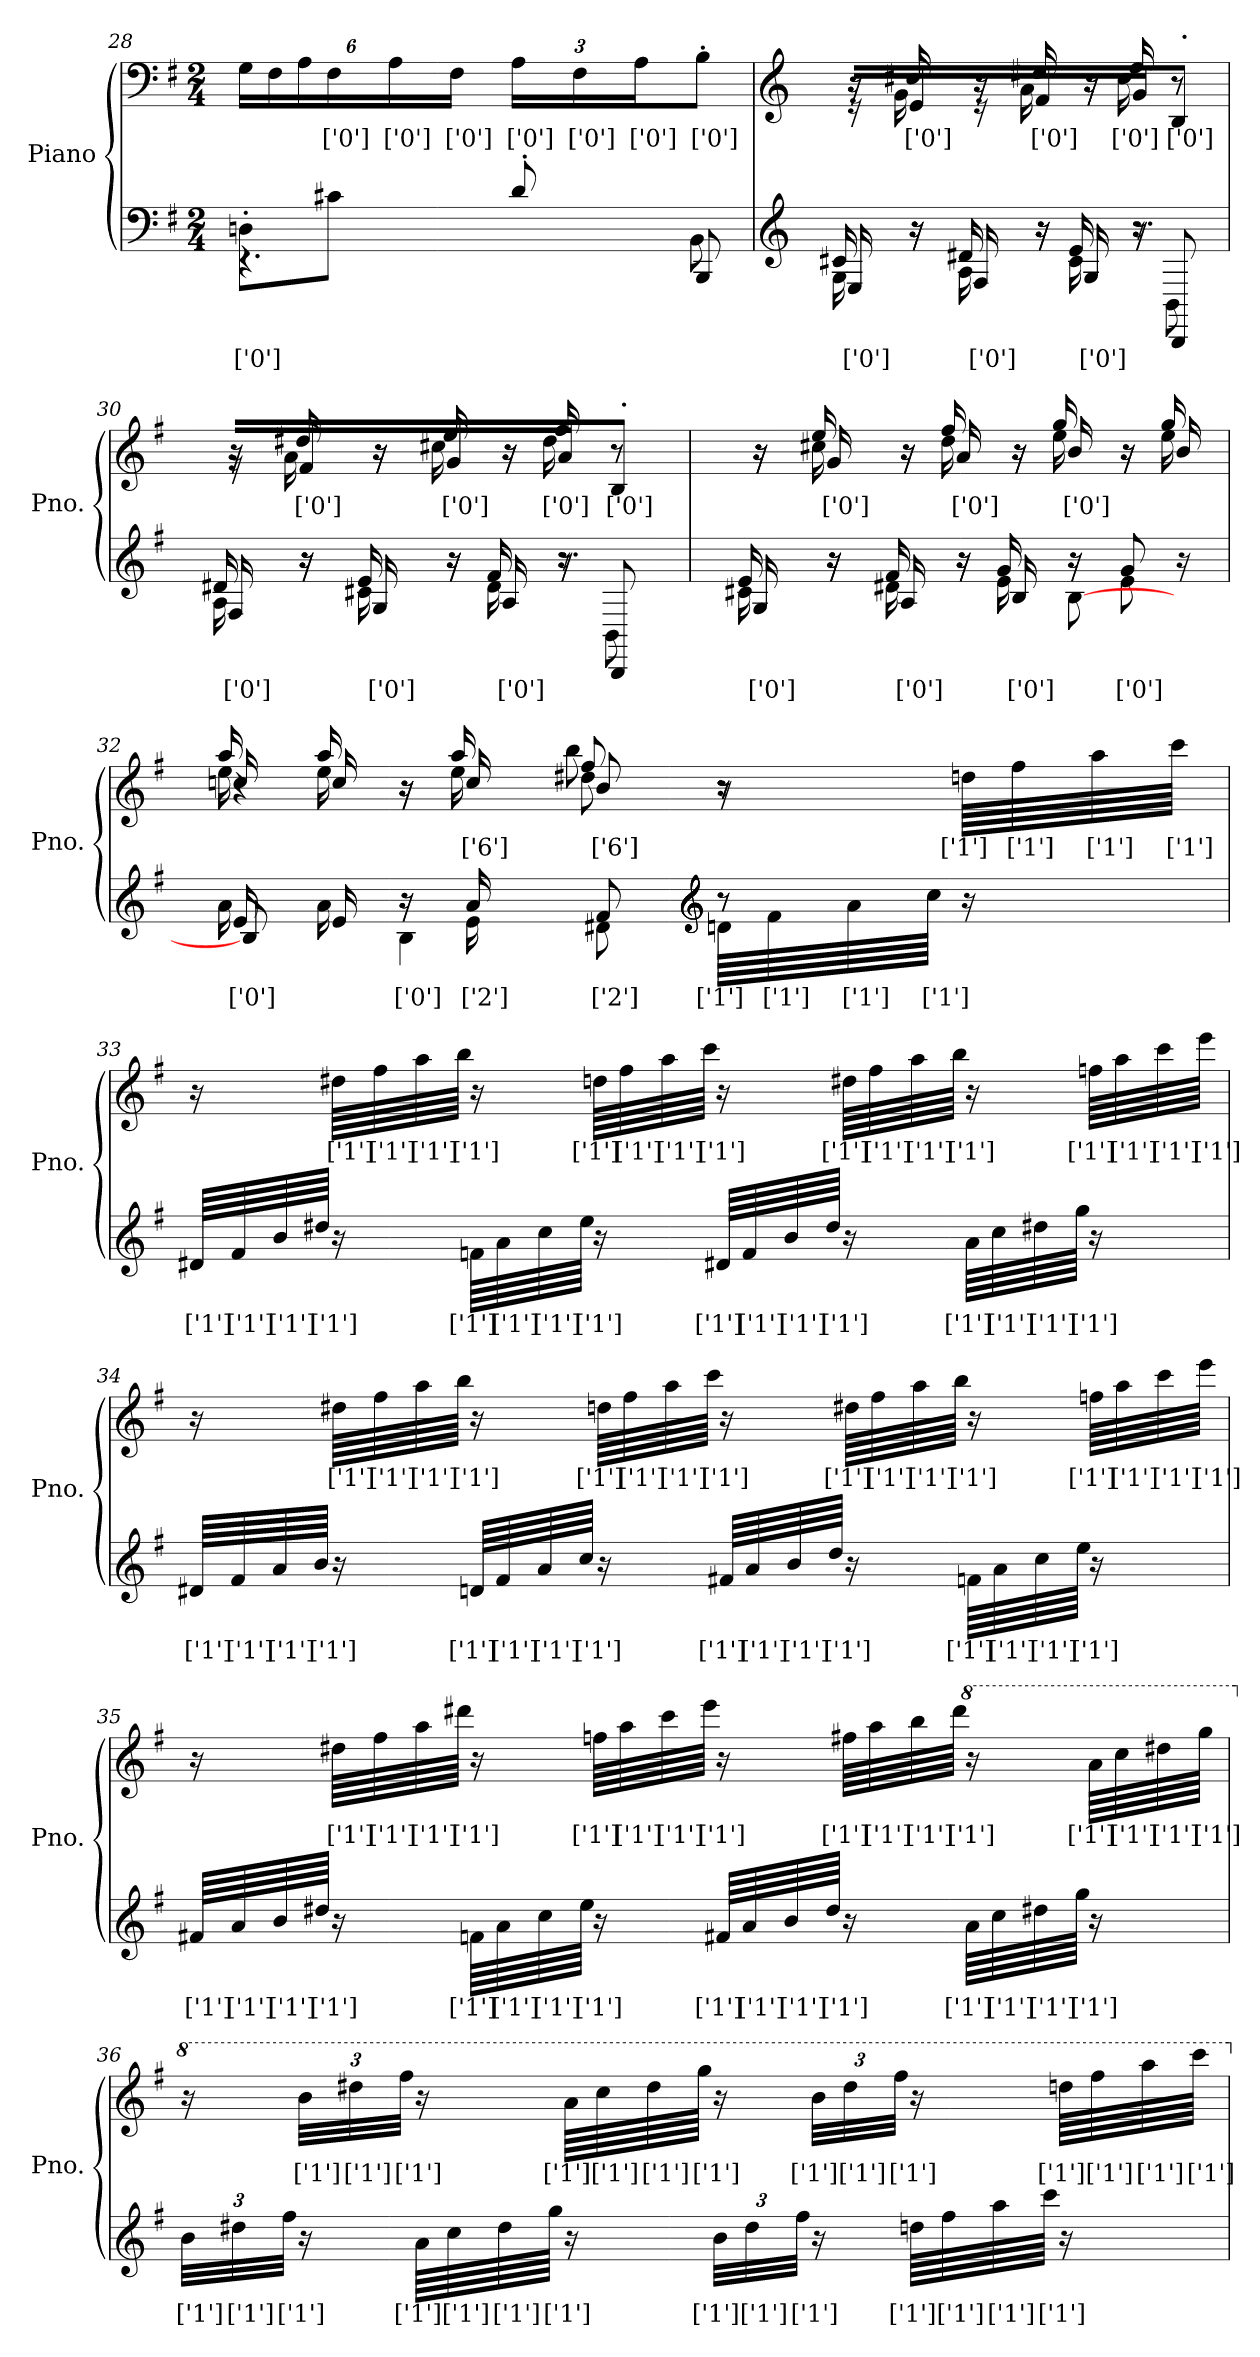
**kern	**text	**kern	**text
*part1	*part1	*part1	*part1
*staff2	*staff2	*staff1	*staff1
*I"Piano	*	*	*
*I'Pno.	*	*	*
*clefF4	*	*clefF4	*
*k[f#]	*	*k[f#]	*
*M2/4	*	*M2/4	*
=28	=28	=28	=28
*^	*	*	*
*	*	*	*Xbrackettup	*
8Dn'i\L	4.r	['0']	24G\LL	.
.	.	.	24F#\	.
.	.	.	24A\	.
8c#X\J	.	.	24F#i\	['0']
.	.	.	24Ai\	['0']
.	.	.	24F#i\JJ	['0']
8d'/L	.	.	24Ai\LL	['0']
.	.	.	24F#i\	['0']
.	.	.	24Ai\J	['0']
8BBB	8BB	.	8B'i\J	['0']
*v	*v	*	*	*
=29	=29	=29	=29
*clefG2	*	*clefG2	*
*^	*	*	*
*	*^	*	*	*
*	*	*	*	*^	*
*	*	*	*	*	*^	*
16E	16G	16c#Xi	['0']	16r	16r	16r	.
16r	16r	16r	.	16e	16g	16cc#Xi	['0']
16F#	16A	16d#Xi	['0']	16r	16r	16r	.
16r	16r	16r	.	16f#	16a	16dd#Xi	['0']
16G	16c#	16ei	['0']	16r	16r	16r	.
16r	16r	8.r	.	16g	16cc#	16eei	['0']
8BBB	8BB	.	.	8B'i/J	8r	8r	['0']
=30	=30	=30	=30	=30	=30	=30	=30
16F#	16A	16d#Xi	['0']	16r	16r	16r	.
16r	16r	16r	.	16f#	16a	16dd#Xi	['0']
16G	16c#X	16ei	['0']	16r	16r	16r	.
16r	16r	16r	.	16g	16cc#X	16eei	['0']
16A	16d#	16f#i	['0']	16r	16r	16r	.
16r	16r	8.r	.	16a	16dd#	16ff#i	['0']
8BBB	8BB	.	.	8B'i/J	8r	8r	['0']
!!LO:LB:g=z	!!	!!
=31	=31	=31	=31	=31	=31	=31	=31
16G	16c#X	16ei	['0']	16r	16r	16r	.
16r	16r	16r	.	16g	16cc#X	16eei	['0']
16A	16d#X	16f#i	['0']	16r	16r	16r	.
16r	16r	16r	.	16a	16dd	16ff#i	['0']
16B	16e	16gi	['0']	16r	16r	16r	.
[8B\	16r	16r	.	16bi	16ee	16gg	['0']
.	8ei	8g	['0']	16r	16r	16r	.
16r	.	.	.	16b	16ee	16gg	.
*	*	*	*	*v	*v	*v	*
=32	=32	=32	=32	=32	=32
*	*	*	*	*^	*
*	*	*	*	*	*^	*
*	*	*	*	*	*	*^	*
16e	16a	8Bi/]	['0']	16ccn	16ee	16aa	4r	.
16e	16a	.	.	16cc	16ee	16aa	.	.
4Bi\	16r	16r	['0']	16r	16r	16r	.	.
.	16ej	16aZ	['2']	16ccV	16eeN	16aal	.	['6']
.	8d#Xj	8f#Z	['2']	8bV	8dd#XN	8ff#!	8bbl	['6']
*clefG2	*	*	*	*	*	*	*	*
64dnj\LLLL	8r	8r	['1']	16r	8r	8r	8r	.
64f#j\	.	.	['1']	.	.	.	.	.
64aj\	.	.	['1']	.	.	.	.	.
64ccj\JJJJ	.	.	['1']	.	.	.	.	.
16r	.	.	.	64ddnj\LLLL	.	.	.	['1']
.	.	.	.	64ff#j\	.	.	.	['1']
.	.	.	.	64aaj\	.	.	.	['1']
.	.	.	.	64cccj\JJJJ	.	.	.	['1']
*v	*v	*v	*	*	*	*	*	*
*	*	*v	*v	*v	*v	*
!!LO:LB:g=z
=33	=33	=33	=33
64d#Xj/LLLL	['1']	16r	.
64f#j/	['1']	.	.
64bj/	['1']	.	.
64dd#Xj/JJJJ	['1']	.	.
16r	.	64dd#Xj\LLLL	['1']
.	.	64ff#j\	['1']
.	.	64aaj\	['1']
.	.	64bbj\JJJJ	['1']
64fnj\LLLL	['1']	16r	.
64aj\	['1']	.	.
64ccj\	['1']	.	.
64eej\JJJJ	['1']	.	.
16r	.	64ddnj\LLLL	['1']
.	.	64ff#j\	['1']
.	.	64aaj\	['1']
.	.	64cccj\JJJJ	['1']
64d#Xj/LLLL	['1']	16r	.
64fj/	['1']	.	.
64bj/	['1']	.	.
64dd#j/JJJJ	['1']	.	.
16r	.	64dd#Xj\LLLL	['1']
.	.	64ff#j\	['1']
.	.	64aaj\	['1']
.	.	64bbj\JJJJ	['1']
64aj\LLLL	['1']	16r	.
64ccj\	['1']	.	.
64dd#Xj\	['1']	.	.
64ggj\JJJJ	['1']	.	.
16r	.	64ffnj\LLLL	['1']
.	.	64aaj\	['1']
.	.	64cccj\	['1']
.	.	64eeej\JJJJ	['1']
!!LO:PB:g=z
=34	=34	=34	=34
64d#Xj/LLLL	['1']	16r	.
64f#j/	['1']	.	.
64aj/	['1']	.	.
64bj/JJJJ	['1']	.	.
16r	.	64dd#Xj\LLLL	['1']
.	.	64ff#j\	['1']
.	.	64aaj\	['1']
.	.	64bbj\JJJJ	['1']
64dnj/LLLL	['1']	16r	.
64f#j/	['1']	.	.
64aj/	['1']	.	.
64ccj/JJJJ	['1']	.	.
16r	.	64ddnj\LLLL	['1']
.	.	64ff#j\	['1']
.	.	64aaj\	['1']
.	.	64cccj\JJJJ	['1']
64f#Xj/LLLL	['1']	16r	.
64aj/	['1']	.	.
64bj/	['1']	.	.
64ddj/JJJJ	['1']	.	.
16r	.	64dd#Xj\LLLL	['1']
.	.	64ff#j\	['1']
.	.	64aaj\	['1']
.	.	64bbj\JJJJ	['1']
64fnj\LLLL	['1']	16r	.
64aj\	['1']	.	.
64ccj\	['1']	.	.
64eej\JJJJ	['1']	.	.
16r	.	64ffnj\LLLL	['1']
.	.	64aaj\	['1']
.	.	64cccj\	['1']
.	.	64eeej\JJJJ	['1']
!!LO:LB:g=z
=35	=35	=35	=35
64f#Xj/LLLL	['1']	16r	.
64aj/	['1']	.	.
64bj/	['1']	.	.
64dd#Xj/JJJJ	['1']	.	.
16r	.	64dd#Xj\LLLL	['1']
.	.	64ff#j\	['1']
.	.	64aaj\	['1']
.	.	64ddd#Xj\JJJJ	['1']
64fnj\LLLL	['1']	16r	.
64aj\	['1']	.	.
64ccj\	['1']	.	.
64eej\JJJJ	['1']	.	.
16r	.	64ffnj\LLLL	['1']
.	.	64aaj\	['1']
.	.	64cccj\	['1']
.	.	64eeej\JJJJ	['1']
64f#Xj/LLLL	['1']	16r	.
64aj/	['1']	.	.
64bj/	['1']	.	.
64dd#j/JJJJ	['1']	.	.
16r	.	64ff#Xj\LLLL	['1']
.	.	64aaj\	['1']
.	.	64bbj\	['1']
.	.	64ddd#j\JJJJ	['1']
*	*	*8va	*
64aj\LLLL	['1']	16r	.
64ccj\	['1']	.	.
64dd#Xj\	['1']	.	.
64ggj\JJJJ	['1']	.	.
16r	.	64aaj\LLLL	['1']
.	.	64cccj\	['1']
.	.	64ddd#Xj\	['1']
.	.	64gggj\JJJJ	['1']
!!LO:LB:g=z
=36	=36	=36	=36
*Xbrackettup	*	*	*
*	*	*X8va	*
*	*	*8va	*
48bj\LLL	['1']	16r	.
48dd#Xj\	['1']	.	.
48ff#j\JJJ	['1']	.	.
16r	.	48bbj\LLL	['1']
.	.	48ddd#Xj\	['1']
.	.	48fff#j\JJJ	['1']
64aj\LLLL	['1']	16r	.
64ccj\	['1']	.	.
64dd#j\	['1']	.	.
64ggj\JJJJ	['1']	.	.
16r	.	64aaj\LLLL	['1']
.	.	64cccj\	['1']
.	.	64ddd#j\	['1']
.	.	64gggj\JJJJ	['1']
48bj\LLL	['1']	16r	.
48dd#j\	['1']	.	.
48ff#j\JJJ	['1']	.	.
16r	.	48bbj\LLL	['1']
.	.	48ddd#j\	['1']
.	.	48fff#j\JJJ	['1']
64ddnj\LLLL	['1']	16r	.
64ff#j\	['1']	.	.
64aaj\	['1']	.	.
64cccj\JJJJ	['1']	.	.
16r	.	64dddnj\LLLL	['1']
.	.	64fff#j\	['1']
.	.	64aaaj\	['1']
.	.	64ccccj\JJJJ	['1']
*	*	*X8va	*
=	=	=	=
*-	*-	*-	*-
